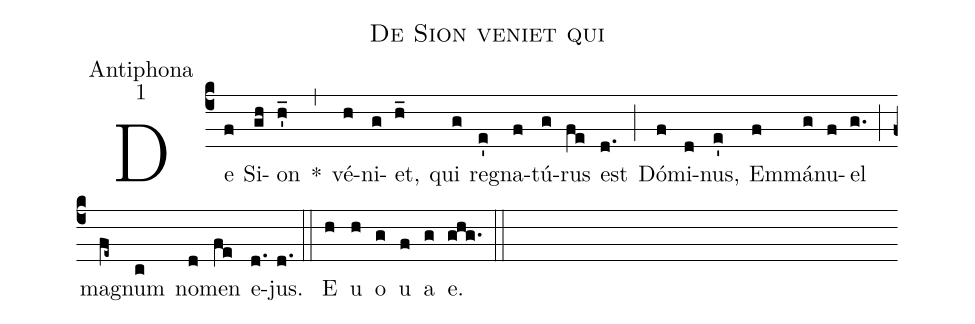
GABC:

name:De Sion veniet qui;
office-part:Antiphona;
mode:1;
%%
(c4) De(f) Si(gh)on(h'_) *(,) vé(h)ni(g)et,(h_) qui(g) re(e')gna(f)tú(g)rus(fe) est(d.) (;) Dó(f)mi(d)nus,(e') Em(f)má(g)nu(f)el(g.) (;) ma(fe~)gnum(c) no(d)men(fe) e(d.)jus.(d.) (::) <eu>E(h) u(h) o(g) u(f) a(g) e.</eu>(ghg.) (::)
